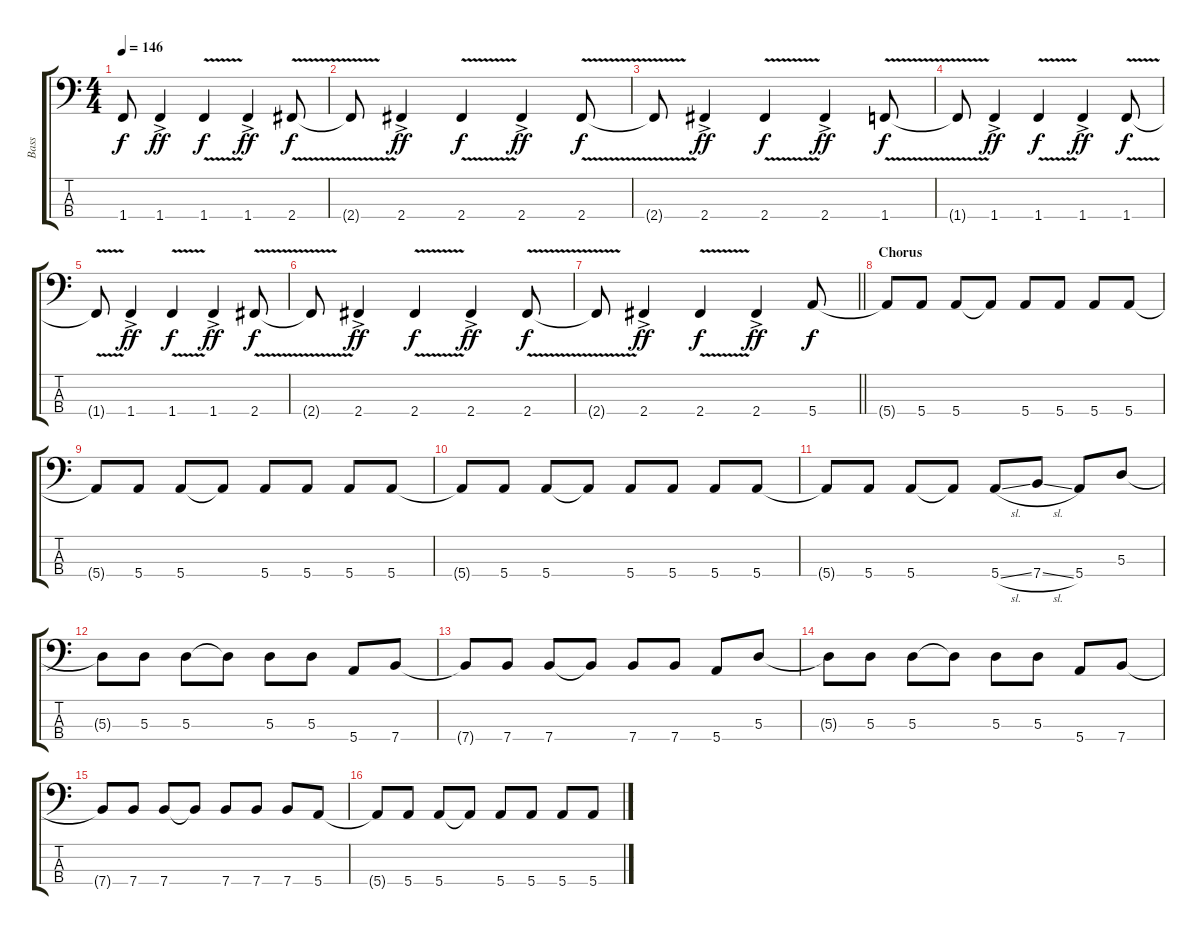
\track ("Bass" "Bass") {instrument electricbassfinger}
\staff {score tabs}
\tuning (G2 D2 A1 E1) {hide}
\ts (4 4)
\tempo 146
\clef f4
\ks c
1.4{t}.8{dy f} 1.4{ac}.4{dy ff} 1.4{v}.4{dy f} 1.4{ac}.4{dy ff} 2.4{v}.8{dy f} |
2.4{t}.8 2.4{ac}.4{dy ff} 2.4{v}.4{dy f} 2.4{ac}.4{dy ff} 2.4{v}.8{dy f} |
2.4{t}.8 2.4{ac}.4{dy ff} 2.4{v}.4{dy f} 2.4{ac}.4{dy ff} 1.4{v}.8{dy f} |
1.4{t}.8 1.4{ac}.4{dy ff} 1.4{v}.4{dy f} 1.4{ac}.4{dy ff} 1.4{v}.8{dy f} |
1.4{t}.8 1.4{ac}.4{dy ff} 1.4{v}.4{dy f} 1.4{ac}.4{dy ff} 2.4{v}.8{dy f} |
2.4{t}.8 2.4{ac}.4{dy ff} 2.4{v}.4{dy f} 2.4{ac}.4{dy ff} 2.4{v}.8{dy f} |
\barLineRight lightlight
2.4{t}.8 2.4{ac}.4{dy ff} 2.4{v}.4{dy f} 2.4{ac}.4{dy ff} 5.4.8{dy f} |
\section ("" "Chorus")
5.4{t}.8 5.4.8 5.4.8 5.4{t}.8 5.4.8 5.4.8 5.4.8 5.4.8 |
5.4{t}.8 5.4.8 5.4.8 5.4{t}.8 5.4.8 5.4.8 5.4.8 5.4.8 |
5.4{t}.8 5.4.8 5.4.8 5.4{t}.8 5.4.8 5.4.8 5.4.8 5.4.8 |
5.4{t}.8 5.4.8 5.4.8 5.4{t}.8 5.4{sl}.8 7.4{sl}.8 5.4.8 5.3.8 |
5.3{t}.8 5.3.8 5.3.8 5.3{t}.8 5.3.8 5.3.8 5.4.8 7.4.8 |
7.4{t}.8 7.4.8 7.4.8 7.4{t}.8 7.4.8 7.4.8 5.4.8 5.3.8 |
5.3{t}.8 5.3.8 5.3.8 5.3{t}.8 5.3.8 5.3.8 5.4.8 7.4.8 |
7.4{t}.8 7.4.8 7.4.8 7.4{t}.8 7.4.8 7.4.8 7.4.8 5.4.8 |
5.4{t}.8 5.4.8 5.4.8 5.4{t}.8 5.4.8 5.4.8 5.4.8 5.4.8
